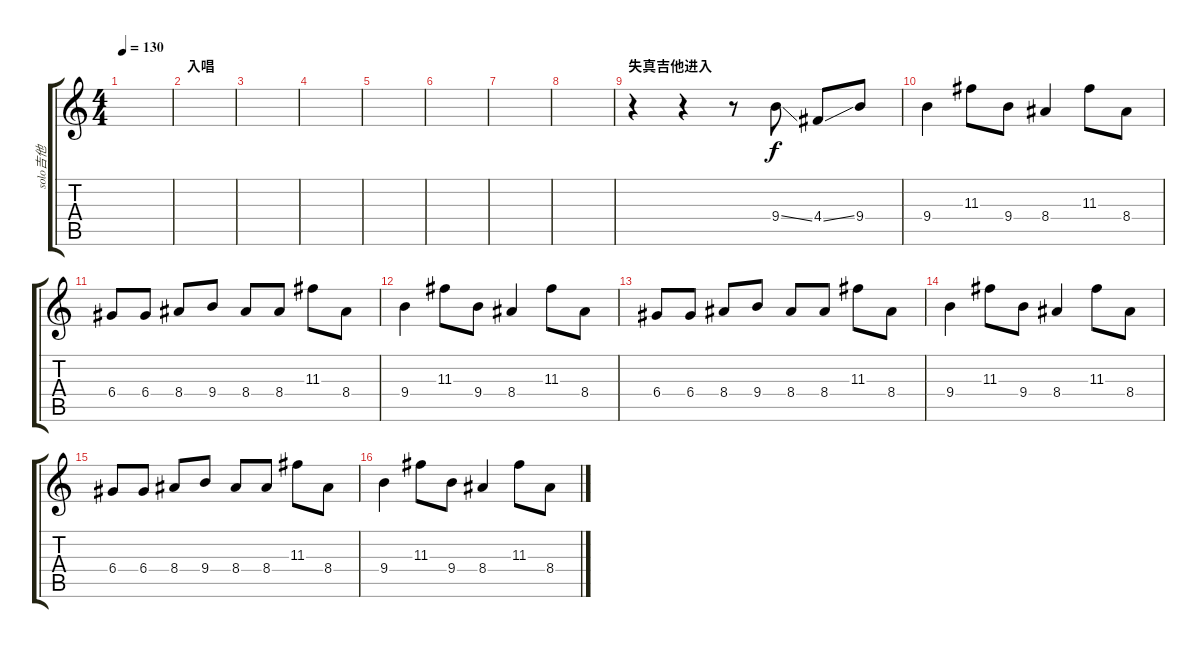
\track ("solo吉他" "solo吉他") {instrument overdrivenguitar}
\staff {score tabs}
\tuning (E4 B3 G3 D3 A2 E2) {hide}
\ts (4 4)
\tempo 130
\clef g2
\ks c
|
\section ("" "入唱")
|
|
|
|
|
|
|
\section ("" "失真吉他进入")
r.4 r.4 r.8 9.4{ss}.8 4.4{ss}.8 9.4.8 |
9.4.4 11.3.8 9.4.8 8.4.4 11.3.8 8.4.8 |
6.4.8 6.4.8 8.4.8 9.4.8 8.4.8 8.4.8 11.3.8 8.4.8 |
9.4.4 11.3.8 9.4.8 8.4.4 11.3.8 8.4.8 |
6.4.8 6.4.8 8.4.8 9.4.8 8.4.8 8.4.8 11.3.8 8.4.8 |
9.4.4 11.3.8 9.4.8 8.4.4 11.3.8 8.4.8 |
6.4.8 6.4.8 8.4.8 9.4.8 8.4.8 8.4.8 11.3.8 8.4.8 |
9.4.4 11.3.8 9.4.8 8.4.4 11.3.8 8.4.8
